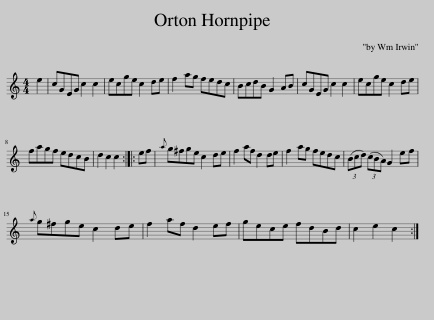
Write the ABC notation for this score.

X:1
L:1/8
M:4/4
I:linebreak $
K:C
V:1 treble
V:1
 e2 | cGEG c2 c2 | ecge c2 de | f2 ag fedc | BcdB G2 AB | %5
 cGEG c2 c2 | ecge c2 de |$ fagf edcB | d2 c2 c2 :: ef | %10
{a} g^fge c2 de | f2 af d2 de | f2 ag fedc | (3(Bcd) (3(cBA) G2 ef |${a} g^fge c2 de | %15
 f2 af d2 ef | gece fdBd | c2 e2 c2 :| %18
